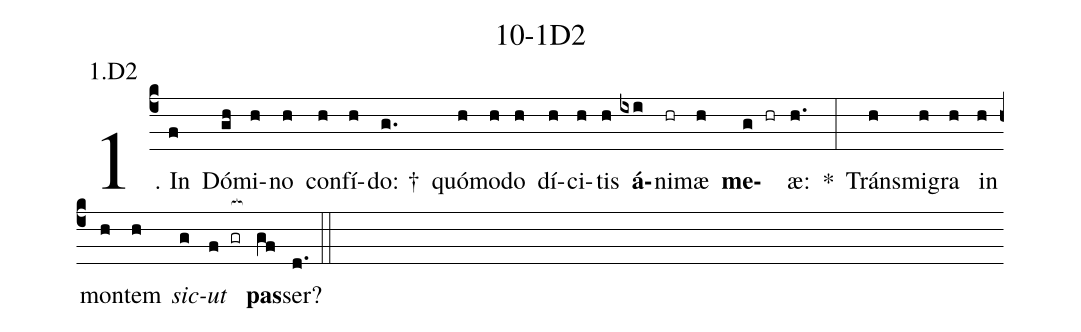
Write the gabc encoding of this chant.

name: 10-1D2;
annotation: 1.D2;
%%
(c4)1. In(f) Dó(gh)mi(h)no(h) con(h)fí(h)do: †(g.) quó(h)mo(h)do(h) dí(h)ci(h)tis(h) <b>á</b>(ixi)ni(hr)mæ(h) <b>me</b>(g hr)æ:(h.) *(:) Tráns(h)mi(h)gra(h) in(h) mon(h)tem(h) <i>sic</i>(g)<i>ut</i>(f gr[ocb:1{]) <b>pas</b>(gf[ocb:0}])ser?(d.) (::)
